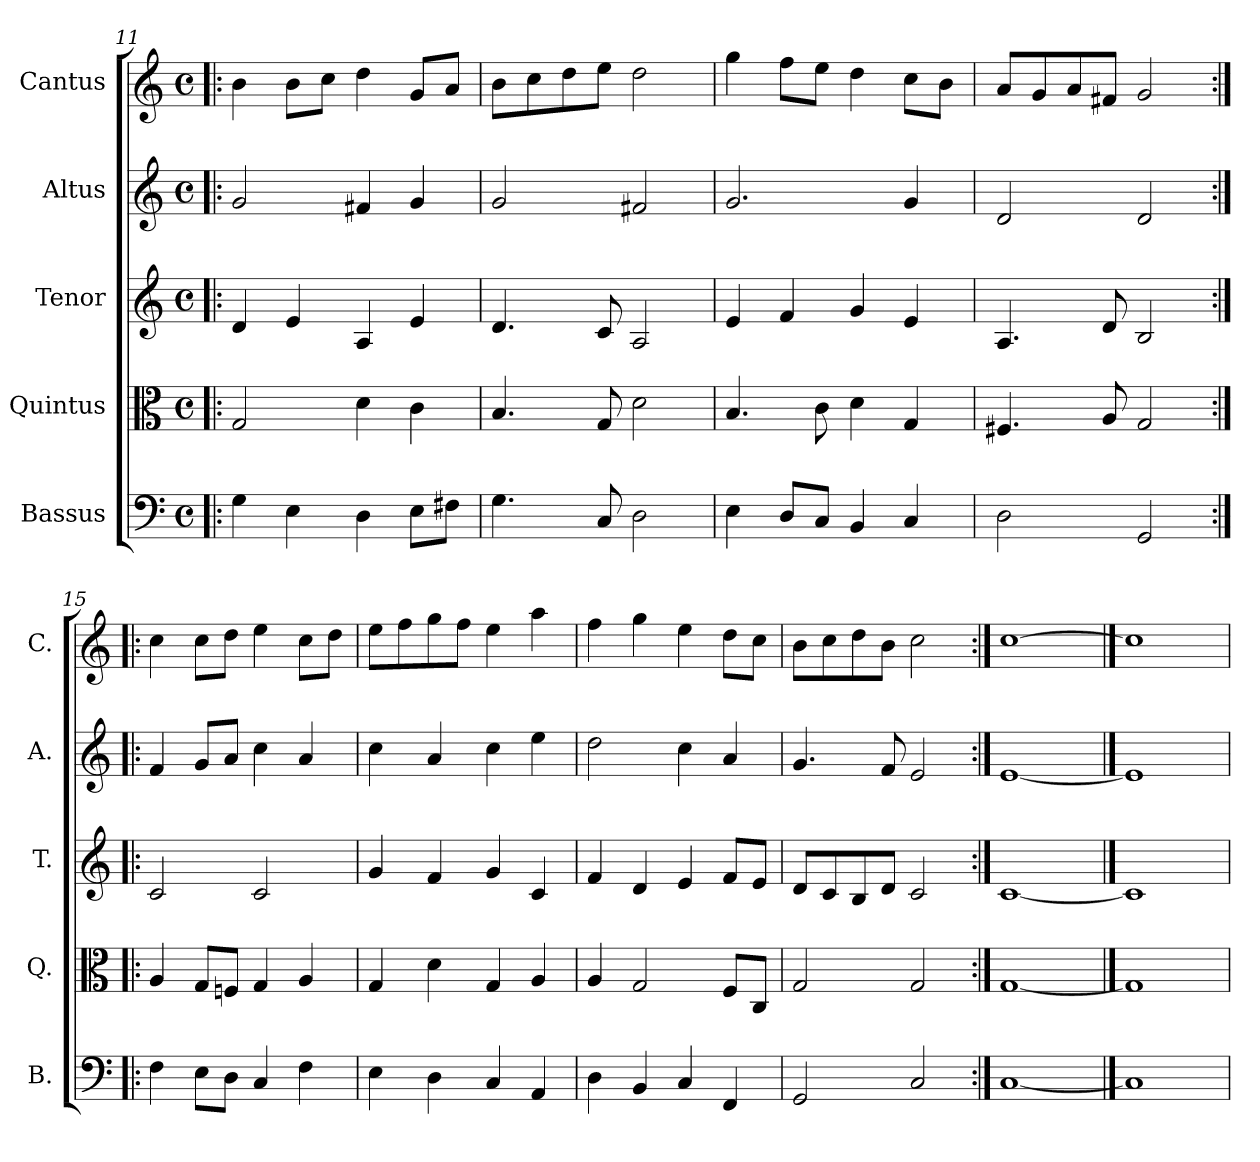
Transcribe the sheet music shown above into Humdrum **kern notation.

**kern	**kern	**kern	**kern	**kern
*part5	*part4	*part3	*part2	*part1
*staff5	*staff4	*staff3	*staff2	*staff1
*I"Bassus	*I"Quintus	*I"Tenor	*I"Altus	*I"Cantus
*I'B.	*I'Q.	*I'T.	*I'A.	*I'C.
!!LO:LB:g=z
*clefF4	*clefC3	*clefG2	*clefG2	*clefG2
*k[]	*k[]	*k[]	*k[]	*k[]
*C:	*C:	*C:	*C:	*C:
*M4/4	*M4/4	*M4/4	*M4/4	*M4/4
*met(c)	*met(c)	*met(c)	*met(c)	*met(c)
=11!|:	=11!|:	=11!|:	=11!|:	=11!|:
4G\	2G/	4d/	2g/	4b\
4E\	.	4e/	.	8b\L
.	.	.	.	8cc\J
4D\	4d\	4A/	4f#X/	4dd\
8E\L	4c\	4e/	4g/	8g/L
8F#X\J	.	.	.	8a/J
=12	=12	=12	=12	=12
4.G\	4.B/	4.d/	2g/	8b\L
.	.	.	.	8cc\
.	.	.	.	8dd\
8C/	8G/	8c/	.	8ee\J
2D\	2d\	2A/	2f#X/	2dd\
=13	=13	=13	=13	=13
4E\	4.B/	4e/	2.g/	4gg\
8D/L	.	4f/	.	8ff\L
8C/J	8c\	.	.	8ee\J
4BB/	4d\	4g/	.	4dd\
4C/	4G/	4e/	4g/	8cc\L
.	.	.	.	8b\J
=14	=14	=14	=14	=14
2D\	4.F#X/	4.A/	2d/	8a/L
.	.	.	.	8g/
.	.	.	.	8a/
.	8A/	8d/	.	8f#X/J
2GG/	2G/	2B/	2d/	2g/
=15:|!|:	=15:|!|:	=15:|!|:	=15:|!|:	=15:|!|:
4F\	4A/	2c/	4f/	4cc\
8E\L	8G/L	.	8g/L	8cc\L
8D\J	8Fn/J	.	8a/J	8dd\J
4C/	4G/	2c/	4cc\	4ee\
4F\	4A/	.	4a/	8cc\L
.	.	.	.	8dd\J
=16	=16	=16	=16	=16
4E\	4G/	4g/	4cc\	8ee\L
.	.	.	.	8ff\
4D\	4d\	4f/	4a/	8gg\
.	.	.	.	8ff\J
4C/	4G/	4g/	4cc\	4ee\
4AA/	4A/	4c/	4ee\	4aa\
=17	=17	=17	=17	=17
4D\	4A/	4f/	2dd\	4ff\
4BB/	2G/	4d/	.	4gg\
4C/	.	4e/	4cc\	4ee\
4FF/	8F/L	8f/L	4a/	8dd\L
.	8C/J	8e/J	.	8cc\J
=18	=18	=18	=18	=18
2GG/	2G/	8d/L	4.g/	8b\L
.	.	8c/	.	8cc\
.	.	8B/	.	8dd\
.	.	8d/J	8f/	8b\J
2C/	2G/	2c/	2e/	2cc\
=19:|!	=19:|!	=19:|!	=19:|!	=19:|!
[1C/	[1G/	[1c/	[1e/	[1cc\
==20	==20	==20	==20	==20
1C/]	1G/]	1c/]	1e/]	1cc\]
=	=	=	=	=
*-	*-	*-	*-	*-
